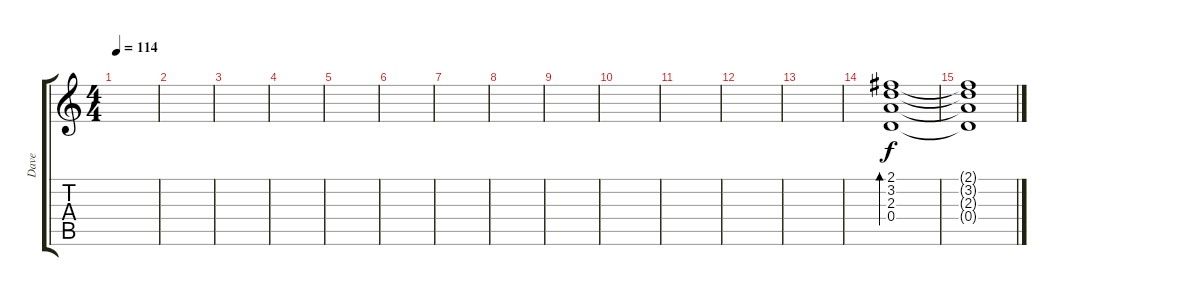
\track ("Dave" "Dave") {instrument overdrivenguitar}
\staff {score tabs}
\tuning (E4 B3 G3 D3 A2 E2) {hide}
\ts (4 4)
\tempo 114
\clef g2
\ks c
|
|
|
|
|
|
|
|
|
|
|
|
|
(2.1 3.2 2.3 0.4).1{bd 480} |
(2.1{t} 3.2{t} 2.3{t} 0.4{t}).1
